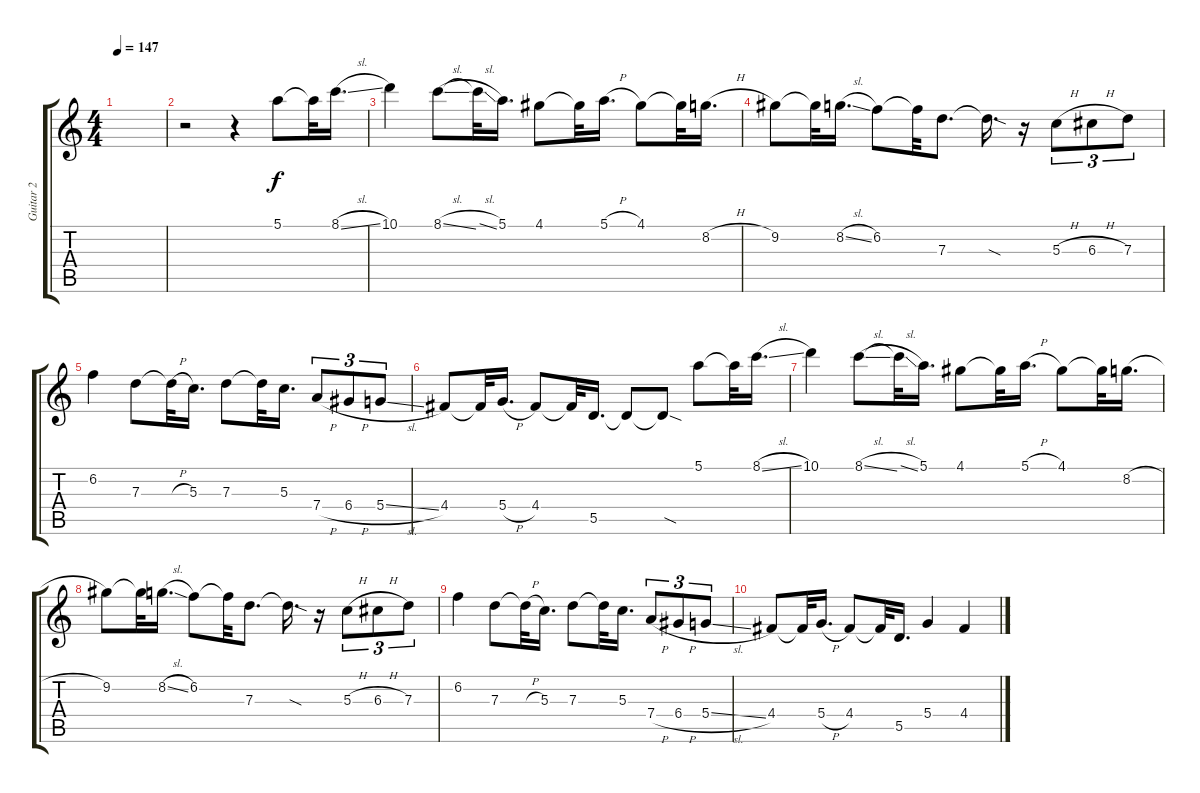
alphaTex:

\track ("Guitar 2" "Guitar 2") {instrument overdrivenguitar}
\staff {score tabs}
\tuning (E4 B3 G3 D3 A2 D2) {hide}
\ts (4 4)
\tempo 147
\clef g2
\ks c
|
r.2 r.4 5.1.8 5.1{t}.32 8.1{sl}.16{d} |
10.1.4 8.1{sl}.8 8.1{sl t}.32 5.1.16{d} 4.1.8 4.1{t}.32 5.1{h}.16{d} 4.1.8 4.1{t}.32 8.2{h}.16{d} |
9.2.8 9.2{t}.32 8.2{sl}.16{d} 6.2.8 6.2{t}.32 7.3.8{d} 7.3{sod t}.16{d} r.16 5.3{h}.8{tu (3 2)} 6.3{h}.8{tu (3 2)} 7.3.8{tu (3 2)} |
6.2.4 7.3.8 7.3{h t}.32 5.3.16{d} 7.3.8 7.3{t}.32 5.3.16{d} 7.4{h}.8{tu (3 2)} 6.4{h}.8{tu (3 2)} 5.4{sl}.8{tu (3 2)} |
4.4.8 4.4{t}.32 5.4{h}.16{d} 4.4.8 4.4{t}.32 5.5.16{d} 5.5{t}.8 5.5{sod t}.8 5.1.8 5.1{t}.32 8.1{sl}.16{d} |
10.1.4 8.1{sl}.8 8.1{sl t}.32 5.1.16{d} 4.1.8 4.1{t}.32 5.1{h}.16{d} 4.1.8 4.1{t}.32 8.2{h}.16{d} |
9.2.8 9.2{t}.32 8.2{sl}.16{d} 6.2.8 6.2{t}.32 7.3.8{d} 7.3{sod t}.16{d} r.16 5.3{h}.8{tu (3 2)} 6.3{h}.8{tu (3 2)} 7.3.8{tu (3 2)} |
6.2.4 7.3.8 7.3{h t}.32 5.3.16{d} 7.3.8 7.3{t}.32 5.3.16{d} 7.4{h}.8{tu (3 2)} 6.4{h}.8{tu (3 2)} 5.4{sl}.8{tu (3 2)} |
4.4.8 4.4{t}.32 5.4{h}.16{d} 4.4.8 4.4{t}.32 5.5.16{d} 5.4.4 4.4.4
